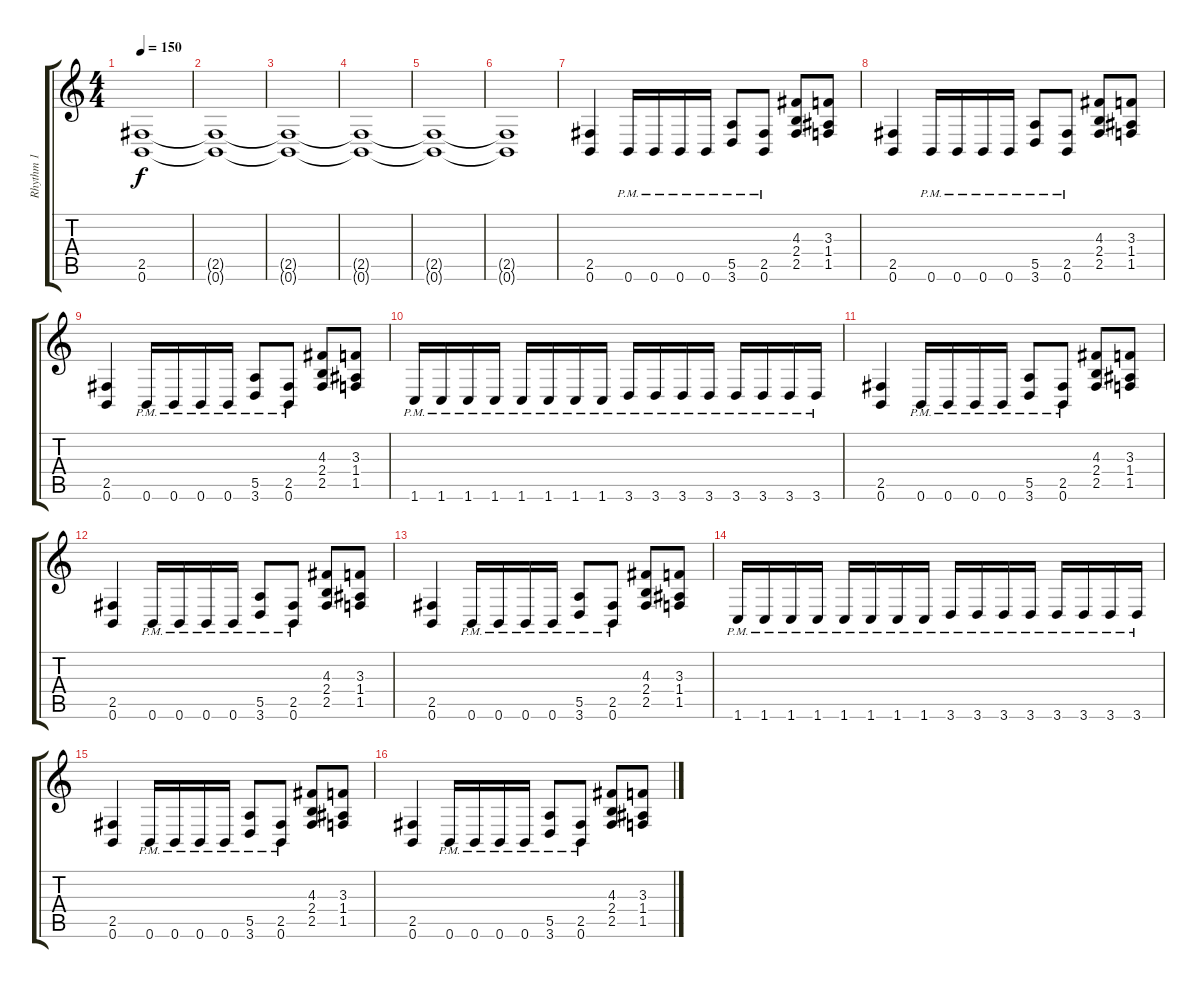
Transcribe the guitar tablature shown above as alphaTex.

\track ("Rhythm 1" "Rhythm 1") {instrument distortionguitar}
\staff {score tabs}
\tuning (B3 Gb3 D3 A2 E2 B1) {hide}
\ts (4 4)
\tempo 150
\clef g2
\ks c
(2.5{t} 0.6{t}).1{dy f} |
(2.5{t} 0.6{t}).1 |
(2.5{t} 0.6{t}).1 |
(2.5{t} 0.6{t}).1 |
(2.5{t} 0.6{t}).1 |
(2.5{t} 0.6{t}).1 |
(2.5 0.6).4 0.6{pm}.16 0.6{pm}.16 0.6{pm}.16 0.6{pm}.16 (5.5{pm} 3.6{pm}).8 (2.5{pm} 0.6{pm}).8 (4.3 2.4 2.5).8 (3.3 1.4 1.5).8 |
(2.5 0.6).4 0.6{pm}.16 0.6{pm}.16 0.6{pm}.16 0.6{pm}.16 (5.5{pm} 3.6{pm}).8 (2.5{pm} 0.6{pm}).8 (4.3 2.4 2.5).8 (3.3 1.4 1.5).8 |
(2.5 0.6).4 0.6{pm}.16 0.6{pm}.16 0.6{pm}.16 0.6{pm}.16 (5.5{pm} 3.6{pm}).8 (2.5{pm} 0.6{pm}).8 (4.3 2.4 2.5).8 (3.3 1.4 1.5).8 |
1.6{pm}.16 1.6{pm}.16 1.6{pm}.16 1.6{pm}.16 1.6{pm}.16 1.6{pm}.16 1.6{pm}.16 1.6{pm}.16 3.6{pm}.16 3.6{pm}.16 3.6{pm}.16 3.6{pm}.16 3.6{pm}.16 3.6{pm}.16 3.6{pm}.16 3.6{pm}.16 |
(2.5 0.6).4 0.6{pm}.16 0.6{pm}.16 0.6{pm}.16 0.6{pm}.16 (5.5{pm} 3.6{pm}).8 (2.5{pm} 0.6{pm}).8 (4.3 2.4 2.5).8 (3.3 1.4 1.5).8 |
(2.5 0.6).4 0.6{pm}.16 0.6{pm}.16 0.6{pm}.16 0.6{pm}.16 (5.5{pm} 3.6{pm}).8 (2.5{pm} 0.6{pm}).8 (4.3 2.4 2.5).8 (3.3 1.4 1.5).8 |
(2.5 0.6).4 0.6{pm}.16 0.6{pm}.16 0.6{pm}.16 0.6{pm}.16 (5.5{pm} 3.6{pm}).8 (2.5{pm} 0.6{pm}).8 (4.3 2.4 2.5).8 (3.3 1.4 1.5).8 |
1.6{pm}.16 1.6{pm}.16 1.6{pm}.16 1.6{pm}.16 1.6{pm}.16 1.6{pm}.16 1.6{pm}.16 1.6{pm}.16 3.6{pm}.16 3.6{pm}.16 3.6{pm}.16 3.6{pm}.16 3.6{pm}.16 3.6{pm}.16 3.6{pm}.16 3.6{pm}.16 |
(2.5 0.6).4 0.6{pm}.16 0.6{pm}.16 0.6{pm}.16 0.6{pm}.16 (5.5{pm} 3.6{pm}).8 (2.5{pm} 0.6{pm}).8 (4.3 2.4 2.5).8 (3.3 1.4 1.5).8 |
(2.5 0.6).4 0.6{pm}.16 0.6{pm}.16 0.6{pm}.16 0.6{pm}.16 (5.5{pm} 3.6{pm}).8 (2.5{pm} 0.6{pm}).8 (4.3 2.4 2.5).8 (3.3 1.4 1.5).8
